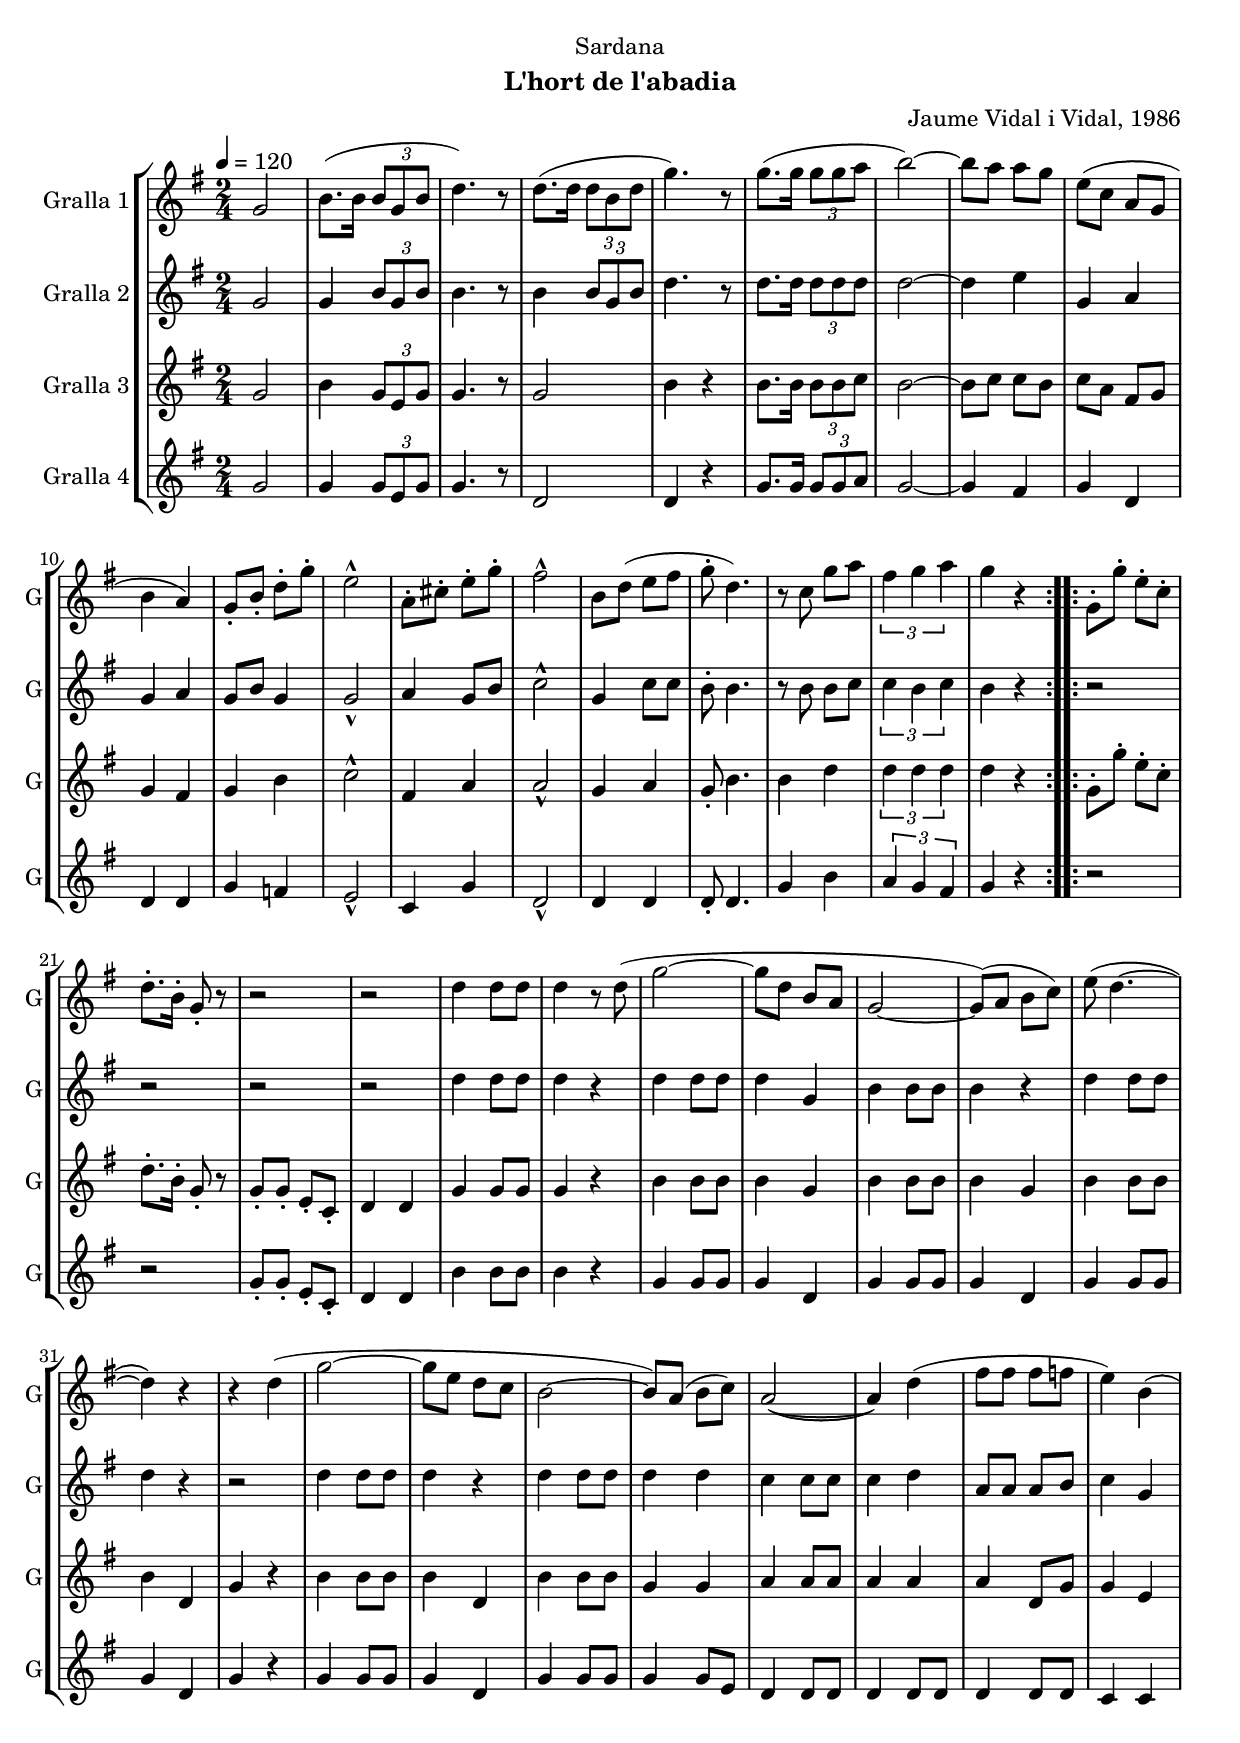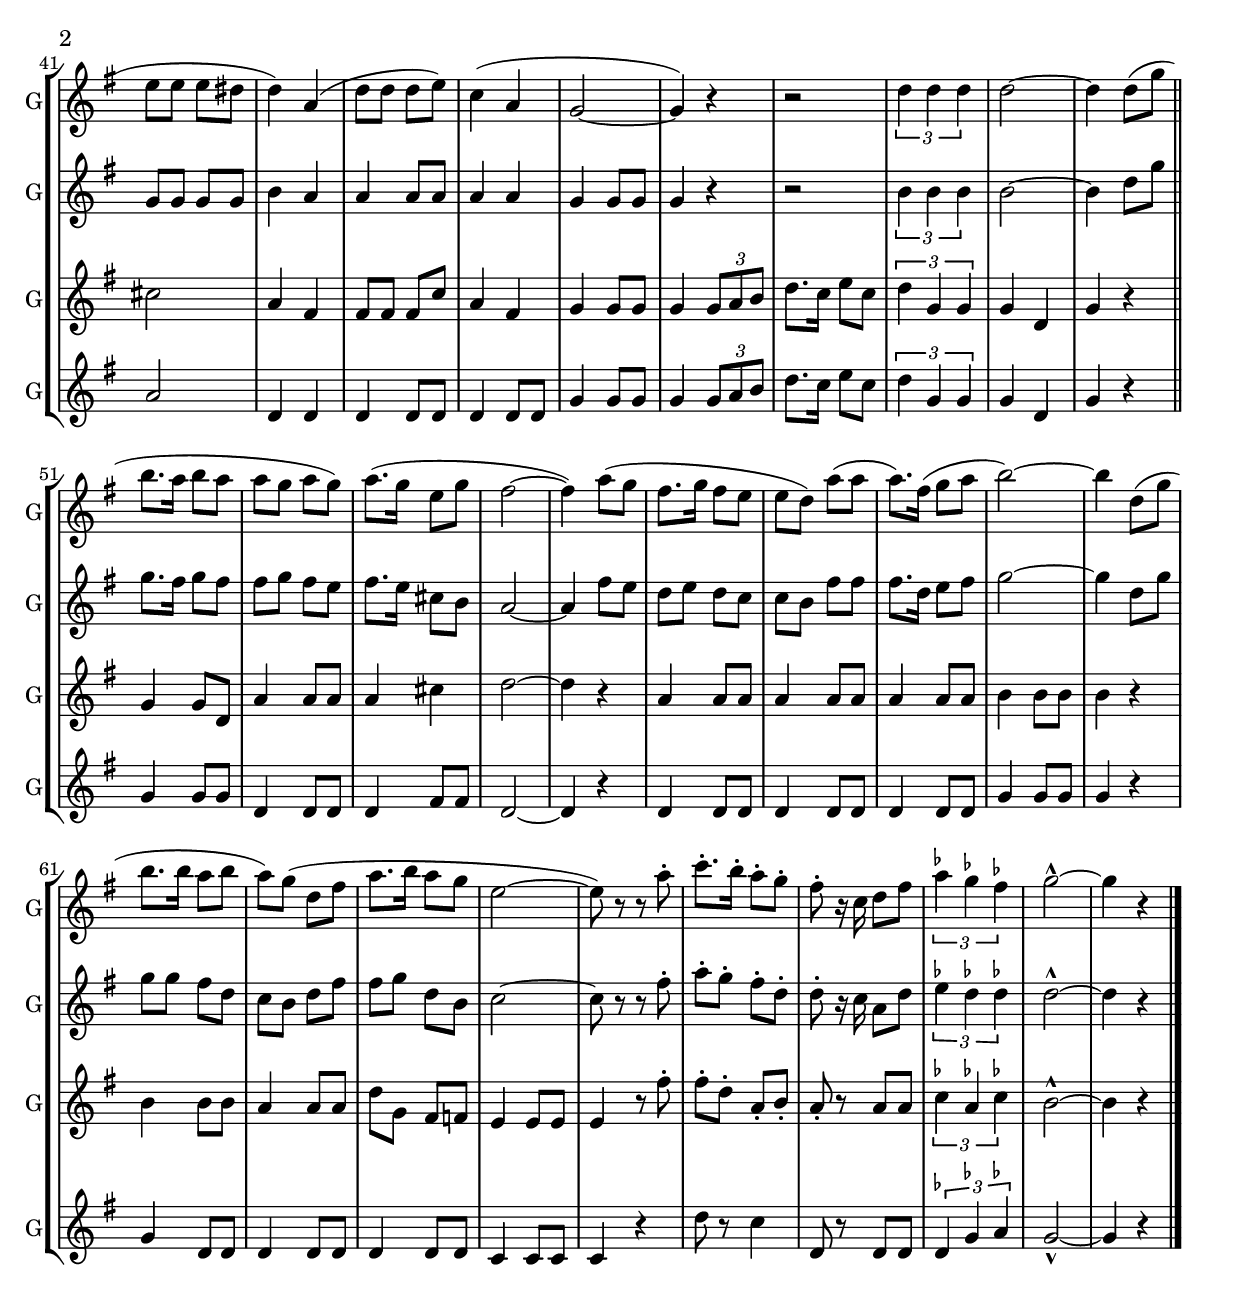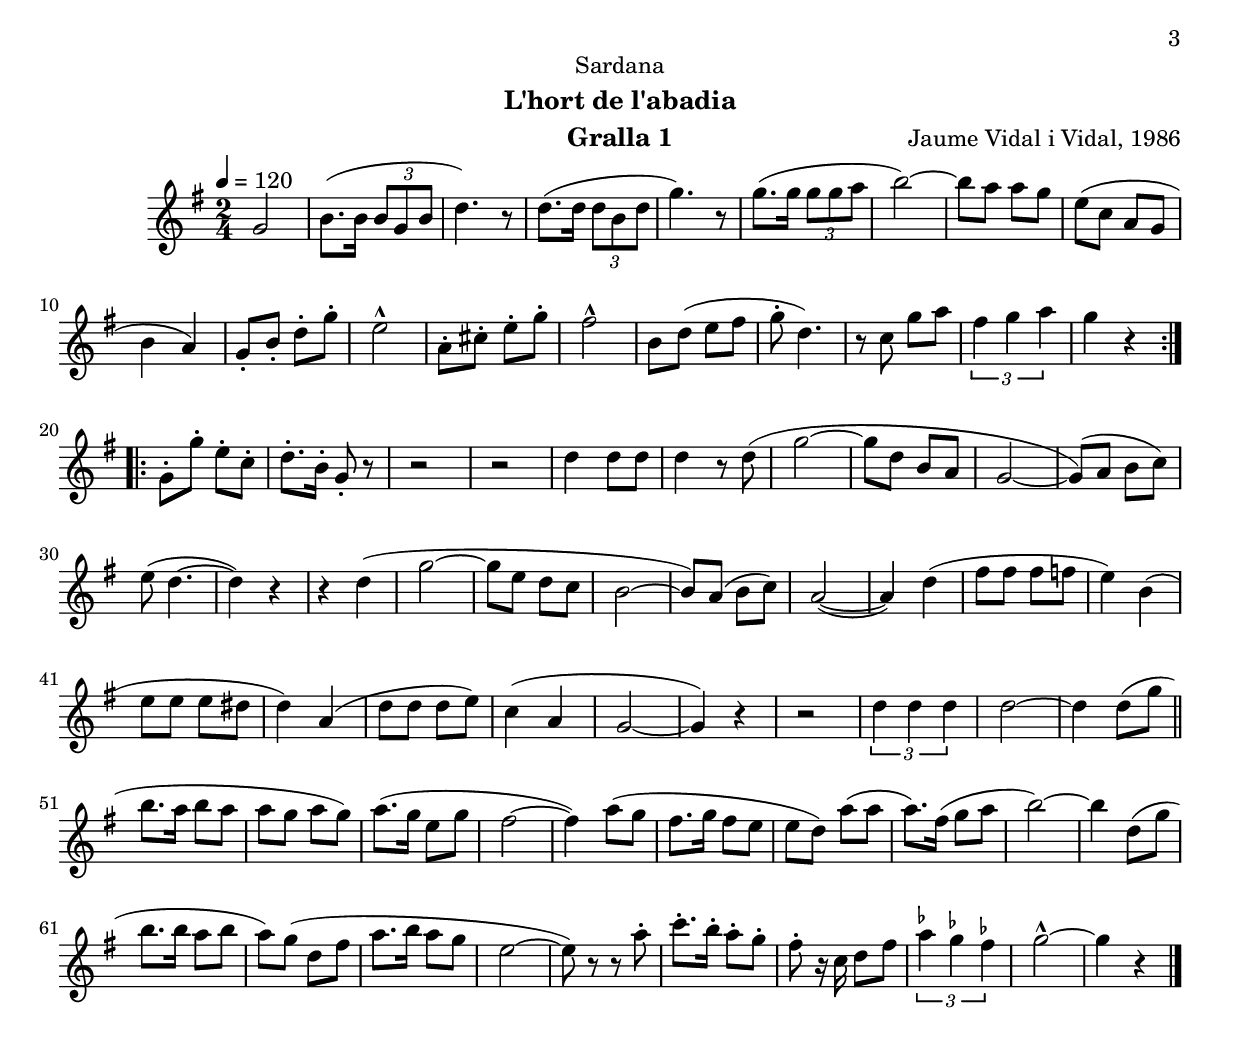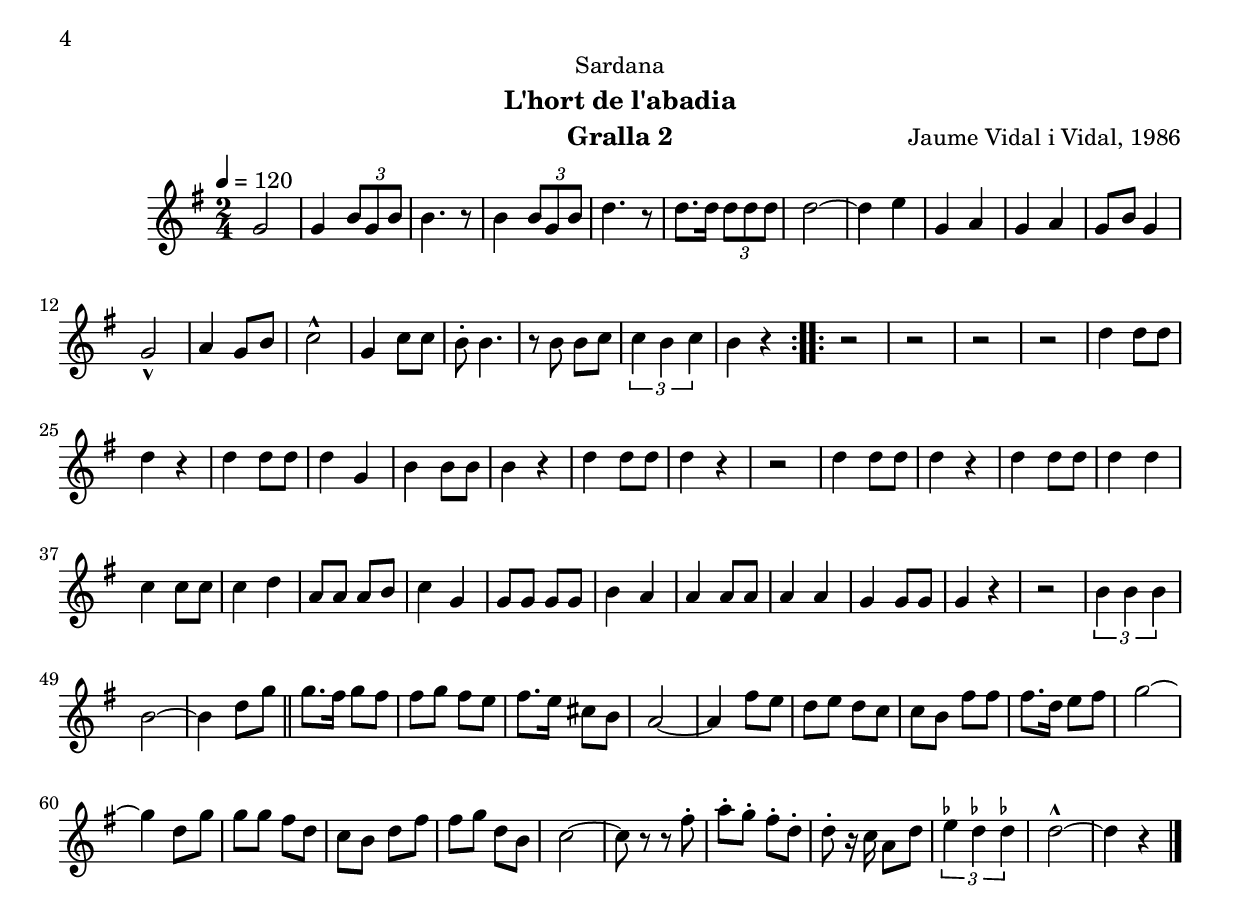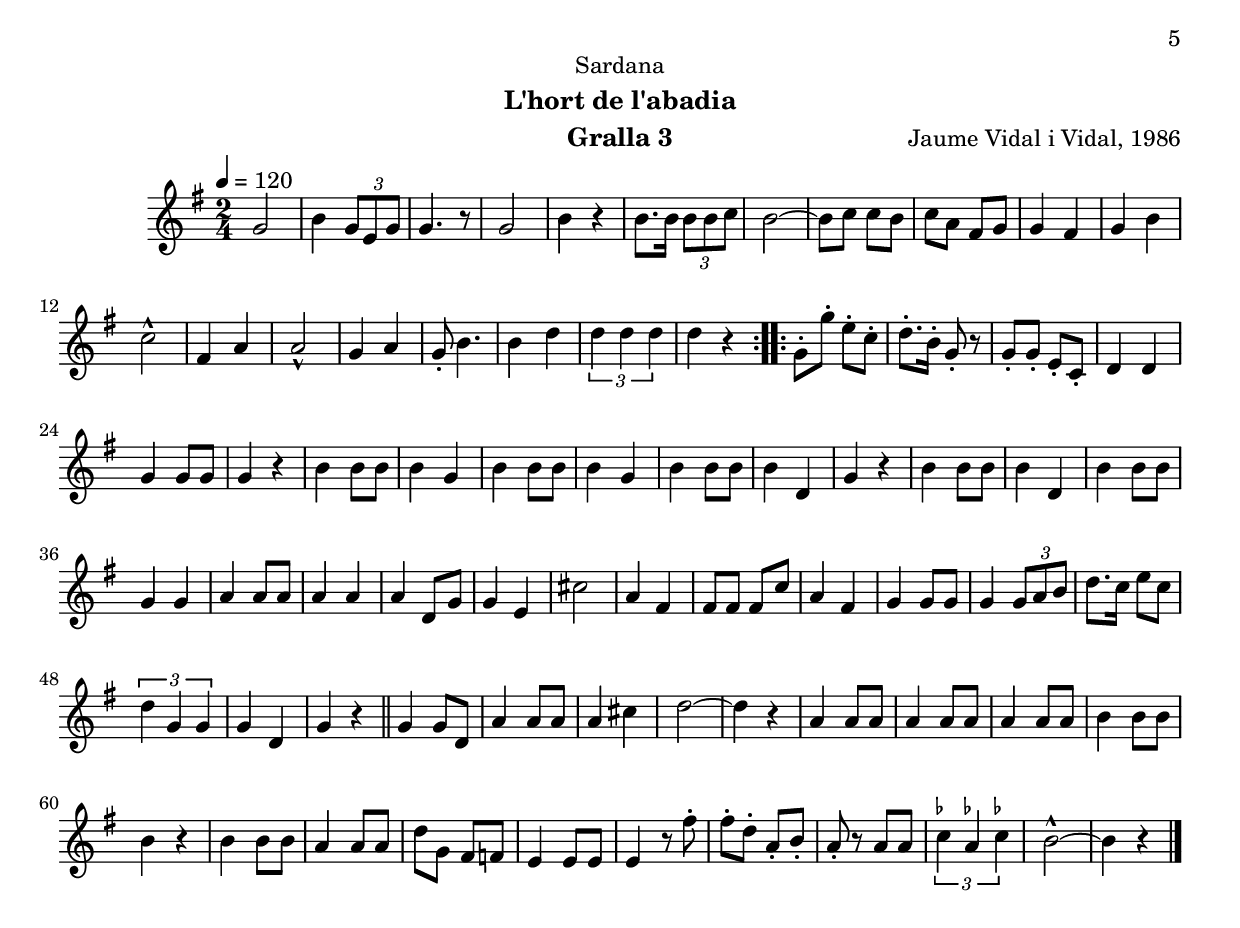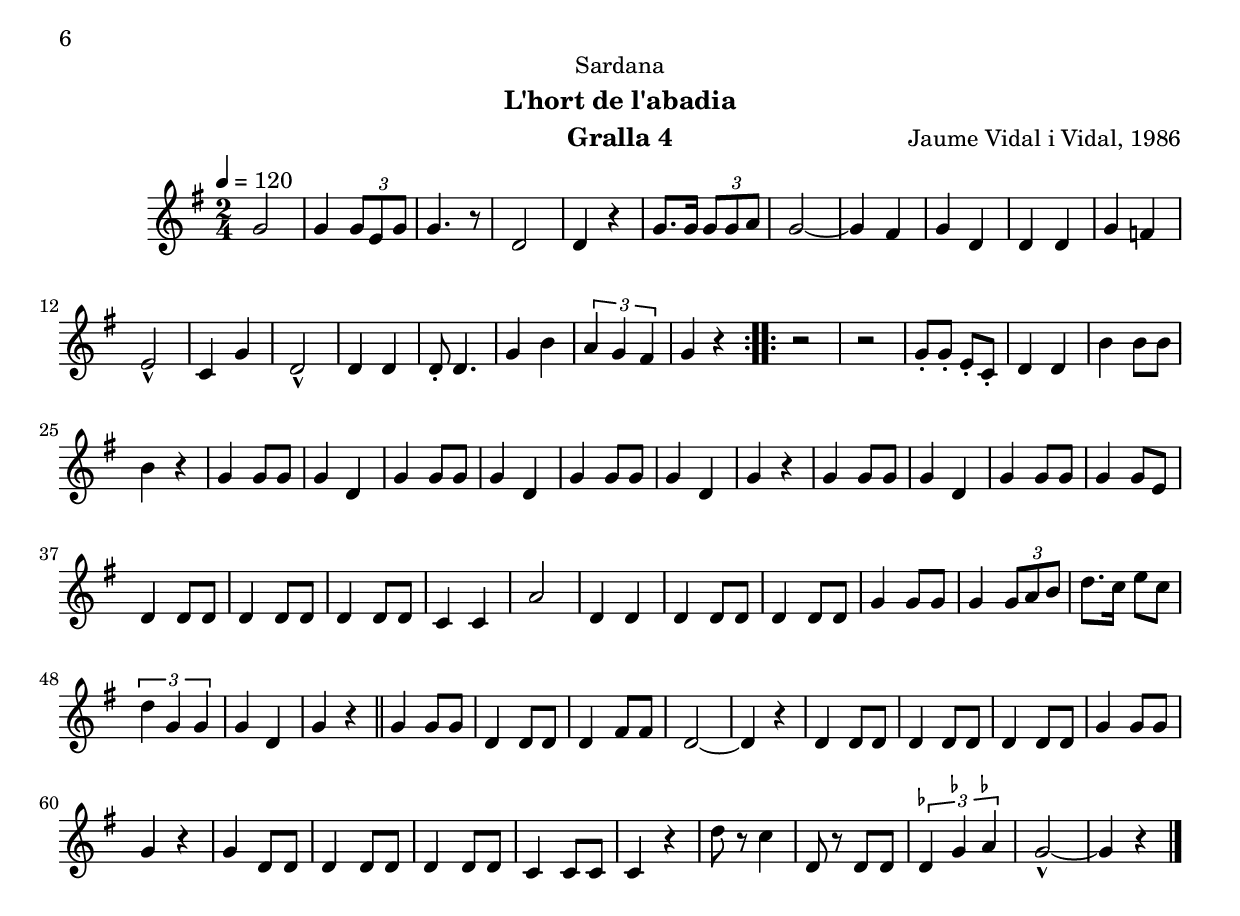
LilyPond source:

\version "2.16.2"

\header {
  dedication="Sardana"
  title=""
  subtitle="L'hort de l'abadia"
  subsubtitle=""
  poet=""
  meter=""
  piece=""
  composer="Jaume Vidal i Vidal, 1986"
  arranger=""
  opus=""
  instrument=""
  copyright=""
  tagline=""
}

liniaroAa =
\relative g'
{
  \tempo 4=120
  \clef treble
  \key g \major
  \time 2/4
  \repeat volta 2 { g2  |
  b8. ( b16 \times 2/3 { b8 g b }  |
  d4. ) r8  |
  d8. ( d16 \times 2/3 { d8 b d }  |
  %05
  g4. ) r8  |
  g8. ( g16 \times 2/3 { g8 g a }  |
  b2 ~ )  |
  b8 a a g  |
  e8 ( c a g  |
  %10
  b4 a )  |
  g8-. b-. d-. g-.  |
  e2-^  |
  a,8-. cis-. e-. g-.  |
  fis2-^  |
  %15
  b,8 d ( e fis  |
  g8-. d4. )  |
  r8 c g' a  |
  \times 2/3 { fis4 g a }  |
  g4 r  | }
  %20
  \repeat volta 2 { g,8-. g'-. e-. c-.  |
  d8.-. b16-. g8-. r  |
  r2  |
  r2  |
  d'4 d8 d  |
  %25
  d4 r8 d (  |
  g2 ~  |
  g8 d b a  |
  g2 ~  |
  g8 ) ( a b c )  |
  %30
  e8 ( d4. ~  |
  d4 ) r  |
  r4 d (  |
  g2 ~  |
  g8 e d c  |
  %35
  b2 ~  |
  b8 ) a ( b c )  |
  a2 ~ (  |
  a4 ) d (  |
  fis8 fis fis f  |
  %40
  e4 ) b (  |
  e8 e e dis  |
  d4 ) a (  |
  d8 d d e )  |
  c4 ( a  |
  %45
  g2 ~  |
  g4 ) r  |
  r2  |
  \times 2/3 { d'4 d d }  |
  d2 ~  |
  %50
  d4 d8 ( g  \bar "||"
  b8. a16 b8 a  |
  a8 g a g )  |
  a8. ( g16 e8 g  |
  fis2 ~  |
  %55
  fis4 ) a8 ( g  |
  fis8. g16 fis8 e  |
  e8 d ) a' ( a  |
  a8. ) fis16 ( g8 a  |
  b2 ~ )  |
  %60
  b4 d,8 ( g  |
  b8. b16 a8 b  |
  a8 ) g ( d fis  |
  a8. b16 a8 g  |
  e2 ~  |
  %65
  e8 ) r r a-.  |
  c8.-. b16-. a8-. g-.  |
  fis8-. r16 c d8 fis  |
  \times 2/3 { a4^\markup{\teeny \flat} g^\markup{\teeny \flat} fis^\markup{\teeny \flat} }  |
  g2-^ ~  |
  %70
  g4 r  \bar "|."
  }
}

liniaroAb =
\relative g'
{
  \tempo 4=120
  \clef treble
  \key g \major
  \time 2/4
  \repeat volta 2 { g2  |
  g4 \times 2/3 { b8 g b }  |
  b4. r8  |
  b4 \times 2/3 { b8 g b }  |
  %05
  d4. r8  |
  d8. d16 \times 2/3 { d8 d d }  |
  d2 ~  |
  d4 e  |
  g,4 a  |
  %10
  g4 a  |
  g8 b g4  |
  g2-^  |
  a4 g8 b  |
  c2-^  |
  %15
  g4 c8 c  |
  b8-. b4.  |
  r8 b b c  |
  \times 2/3 { c4 b c }  |
  b4 r  | }
  %20
  \repeat volta 2 { r2  |
  r2  |
  r2  |
  r2  |
  d4 d8 d  |
  %25
  d4 r  |
  d4 d8 d  |
  d4 g,  |
  b4 b8 b  |
  b4 r  |
  %30
  d4 d8 d  |
  d4 r  |
  r2  |
  d4 d8 d  |
  d4 r  |
  %35
  d4 d8 d  |
  d4 d  |
  c4 c8 c  |
  c4 d  |
  a8 a a b  |
  %40
  c4 g  |
  g8 g g g  |
  b4 a  |
  a4 a8 a  |
  a4 a  |
  %45
  g4 g8 g  |
  g4 r  |
  r2  |
  \times 2/3 { b4 b b }  |
  b2 ~  |
  %50
  b4 d8 g  \bar "||"
  g8. fis16 g8 fis  |
  fis8 g fis e  |
  fis8. e16 cis8 b  |
  a2 ~  |
  %55
  a4 fis'8 e  |
  d8 e d c  |
  c8 b fis' fis  |
  fis8. d16 e8 fis  |
  g2 ~  |
  %60
  g4 d8 g  |
  g8 g fis d  |
  c8 b d fis  |
  fis8 g d b  |
  c2 ~  |
  %65
  c8 r r fis-.  |
  a8-. g-. fis-. d-.  |
  d8-. r16 c a8 d  |
  \times 2/3 { e4^\markup{\teeny \flat} d^\markup{\teeny \flat} d^\markup{\teeny \flat} }  |
  d2-^ ~  |
  %70
  d4 r  \bar "|."
  }
}

liniaroAc =
\relative g'
{
  \tempo 4=120
  \clef treble
  \key g \major
  \time 2/4
  \repeat volta 2 { g2  |
  b4 \times 2/3 { g8 e g }  |
  g4. r8  |
  g2  |
  %05
  b4 r  |
  b8. b16 \times 2/3 { b8 b c }  |
  b2 ~  |
  b8 c c b  |
  c8 a fis g  |
  %10
  g4 fis  |
  g4 b  |
  c2-^  |
  fis,4 a  |
  a2-^  |
  %15
  g4 a  |
  g8-. b4.  |
  b4 d  |
  \times 2/3 { d4 d d }  |
  d4 r  | }
  %20
  \repeat volta 2 { g,8-. g'-. e-. c-.  |
  d8.-. b16-. g8-. r  |
  g8-. g-. e-. c-.  |
  d4 d  |
  g4 g8 g  |
  %25
  g4 r  |
  b4 b8 b  |
  b4 g  |
  b4 b8 b  |
  b4 g  |
  %30
  b4 b8 b  |
  b4 d,  |
  g4 r  |
  b4 b8 b  |
  b4 d,  |
  %35
  b'4 b8 b  |
  g4 g  |
  a4 a8 a  |
  a4 a  |
  a4 d,8 g  |
  %40
  g4 e  |
  cis'2  |
  a4 fis  |
  fis8 fis fis c'  |
  a4 fis  |
  %45
  g4 g8 g  |
  g4 \times 2/3 { g8 a b }  |
  d8. c16 e8 c  |
  \times 2/3 { d4 g, g }  |
  g4 d  |
  %50
  g4 r  \bar "||"
  g4 g8 d  |
  a'4 a8 a  |
  a4 cis  |
  d2 ~  |
  %55
  d4 r  |
  a4 a8 a  |
  a4 a8 a  |
  a4 a8 a  |
  b4 b8 b  |
  %60
  b4 r  |
  b4 b8 b  |
  a4 a8 a  |
  d8 g, fis f  |
  e4 e8 e  |
  %65
  e4 r8 fis'-.  |
  fis8-. d-. a-. b-.  |
  a8-. r a a  |
  \times 2/3 { c4^\markup{\teeny \flat} a^\markup{\teeny \flat} c^\markup{\teeny \flat} }  |
  b2-^ ~  |
  %70
  b4 r  \bar "|."
  }
}

liniaroAd =
\relative g'
{
  \tempo 4=120
  \clef treble
  \key g \major
  \time 2/4
  \repeat volta 2 { g2  |
  g4 \times 2/3 { g8 e g }  |
  g4. r8  |
  d2  |
  %05
  d4 r  |
  g8. g16 \times 2/3 { g8 g a }  |
  g2 ~  |
  g4 fis  |
  g4 d  |
  %10
  d4 d  |
  g4 f  |
  e2-^  |
  c4 g'  |
  d2-^  |
  %15
  d4 d  |
  d8-. d4.  |
  g4 b  |
  \times 2/3 { a4 g fis }  |
  g4 r  | }
  %20
  \repeat volta 2 { r2  |
  r2  |
  g8-. g-. e-. c-.  |
  d4 d  |
  b'4 b8 b  |
  %25
  b4 r  |
  g4 g8 g  |
  g4 d  |
  g4 g8 g  |
  g4 d  |
  %30
  g4 g8 g  |
  g4 d  |
  g4 r  |
  g4 g8 g  |
  g4 d  |
  %35
  g4 g8 g  |
  g4 g8 e  |
  d4 d8 d  |
  d4 d8 d  |
  d4 d8 d  |
  %40
  c4 c  |
  a'2  |
  d,4 d  |
  d4 d8 d  |
  d4 d8 d  |
  %45
  g4 g8 g  |
  g4 \times 2/3 { g8 a b }  |
  d8. c16 e8 c  |
  \times 2/3 { d4 g, g }  |
  g4 d  |
  %50
  g4 r  \bar "||"
  g4 g8 g  |
  d4 d8 d  |
  d4 fis8 fis  |
  d2 ~  |
  %55
  d4 r  |
  d4 d8 d  |
  d4 d8 d  |
  d4 d8 d  |
  g4 g8 g  |
  %60
  g4 r  |
  g4 d8 d  |
  d4 d8 d  |
  d4 d8 d  |
  c4 c8 c  |
  %65
  c4 r  |
  d'8 r c4  |
  d,8 r d d  |
  \times 2/3 { d4^\markup{\teeny \flat} g^\markup{\teeny \flat} a^\markup{\teeny \flat} }  |
  g2-^ ~  |
  %70
  g4 r  \bar "|."
  }
}

\bookpart {
  \score {
    \new StaffGroup {
      \override Score.RehearsalMark #'self-alignment-X = #LEFT
      <<
        \new Staff \with {instrumentName = #"Gralla 1" shortInstrumentName = #"G"} \liniaroAa
        \new Staff \with {instrumentName = #"Gralla 2" shortInstrumentName = #"G"} \liniaroAb
        \new Staff \with {instrumentName = #"Gralla 3" shortInstrumentName = #"G"} \liniaroAc
        \new Staff \with {instrumentName = #"Gralla 4" shortInstrumentName = #"G"} \liniaroAd
      >>
    }
    \layout {}
  }
  \score { \unfoldRepeats
    \new StaffGroup {
      \override Score.RehearsalMark #'self-alignment-X = #LEFT
      <<
        \new Staff \with {instrumentName = #"Gralla 1" shortInstrumentName = #"G"} \liniaroAa
        \new Staff \with {instrumentName = #"Gralla 2" shortInstrumentName = #"G"} \liniaroAb
        \new Staff \with {instrumentName = #"Gralla 3" shortInstrumentName = #"G"} \liniaroAc
        \new Staff \with {instrumentName = #"Gralla 4" shortInstrumentName = #"G"} \liniaroAd
      >>
    }
    \midi {
      \set Staff.midiInstrument = "oboe"
      \set DrumStaff.midiInstrument = "drums"
    }
  }
}

\bookpart {
  \header {instrument="Gralla 1"}
  \score {
    \new StaffGroup {
      \override Score.RehearsalMark #'self-alignment-X = #LEFT
      <<
        \new Staff \liniaroAa
      >>
    }
    \layout {}
  }
  \score { \unfoldRepeats
    \new StaffGroup {
      \override Score.RehearsalMark #'self-alignment-X = #LEFT
      <<
        \new Staff \liniaroAa
      >>
    }
    \midi {
      \set Staff.midiInstrument = "oboe"
      \set DrumStaff.midiInstrument = "drums"
    }
  }
}

\bookpart {
  \header {instrument="Gralla 2"}
  \score {
    \new StaffGroup {
      \override Score.RehearsalMark #'self-alignment-X = #LEFT
      <<
        \new Staff \liniaroAb
      >>
    }
    \layout {}
  }
  \score { \unfoldRepeats
    \new StaffGroup {
      \override Score.RehearsalMark #'self-alignment-X = #LEFT
      <<
        \new Staff \liniaroAb
      >>
    }
    \midi {
      \set Staff.midiInstrument = "oboe"
      \set DrumStaff.midiInstrument = "drums"
    }
  }
}

\bookpart {
  \header {instrument="Gralla 3"}
  \score {
    \new StaffGroup {
      \override Score.RehearsalMark #'self-alignment-X = #LEFT
      <<
        \new Staff \liniaroAc
      >>
    }
    \layout {}
  }
  \score { \unfoldRepeats
    \new StaffGroup {
      \override Score.RehearsalMark #'self-alignment-X = #LEFT
      <<
        \new Staff \liniaroAc
      >>
    }
    \midi {
      \set Staff.midiInstrument = "oboe"
      \set DrumStaff.midiInstrument = "drums"
    }
  }
}

\bookpart {
  \header {instrument="Gralla 4"}
  \score {
    \new StaffGroup {
      \override Score.RehearsalMark #'self-alignment-X = #LEFT
      <<
        \new Staff \liniaroAd
      >>
    }
    \layout {}
  }
  \score { \unfoldRepeats
    \new StaffGroup {
      \override Score.RehearsalMark #'self-alignment-X = #LEFT
      <<
        \new Staff \liniaroAd
      >>
    }
    \midi {
      \set Staff.midiInstrument = "oboe"
      \set DrumStaff.midiInstrument = "drums"
    }
  }
}

